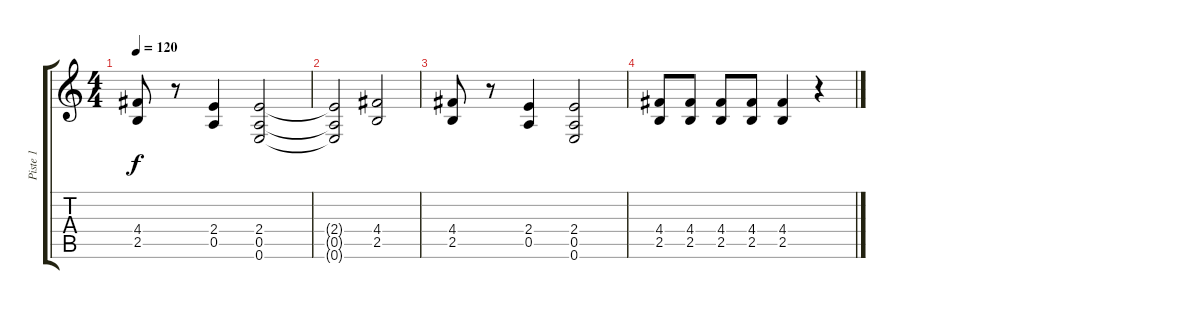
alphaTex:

\track ("Piste 1" "Piste 1") {instrument overdrivenguitar}
\staff {score tabs}
\tuning (E4 B3 G3 D3 A2 E2) {hide}
\ts (4 4)
\tempo 120
\clef g2
\ks c
(4.4 2.5).8{dy f} r.8 (2.4 0.5).4 (2.4 0.5 0.6).2 |
(2.4{t} 0.5{t} 0.6{t}).2 (4.4 2.5).2 |
(4.4 2.5).8 r.8 (2.4 0.5).4 (2.4 0.5 0.6).2 |
(4.4 2.5).8 (4.4 2.5).8 (4.4 2.5).8 (4.4 2.5).8 (4.4 2.5).4 r.4
